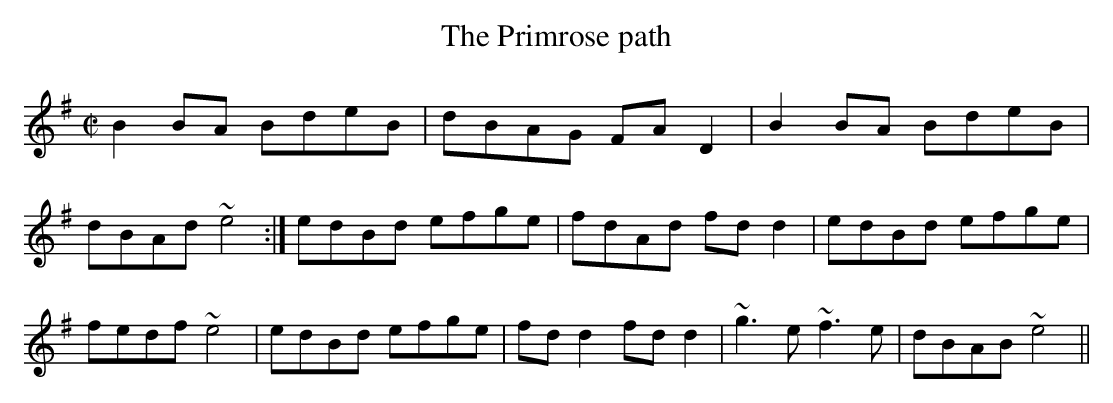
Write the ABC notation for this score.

X:1
T:Primrose path, The
M:C|
K:Em
B2 BA BdeB|dBAG FA D2|B2 BA BdeB|dBAd ~e4:|\
edBd efge|fdAd fd d2|edBd efge|fedf ~e4|\
edBd efge|fdd2 fdd2|~g3e ~f3e|dBAB ~e4||
